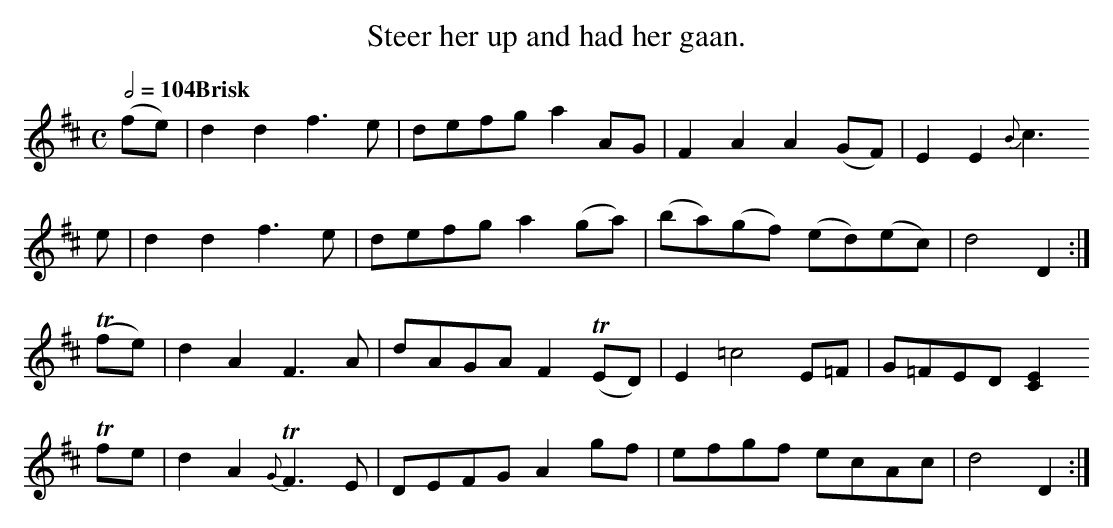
X:1
T:Steer her up and had her gaan.
M:C
L:1/8
Q:1/2=104 "Brisk"
K:D major
 (fe)|d2d2     f3e|defg a2  AG | F2  A2   A2 (GF)|E2E2 {B}c3
   e |d2d2     f3e|defg a2 (ga)|(ba)(gf) (ed)(ec)|d4      D2 :|
(Tfe)|d2A2     F3A|dAGA F2(TED)| E2 =c4       E=F|G=FED  [E2C2]
 Tfe |d2A2 {G}TF3E|DEFG A2  gf | ef``gf   ec``Ac |d4      D2 :|
